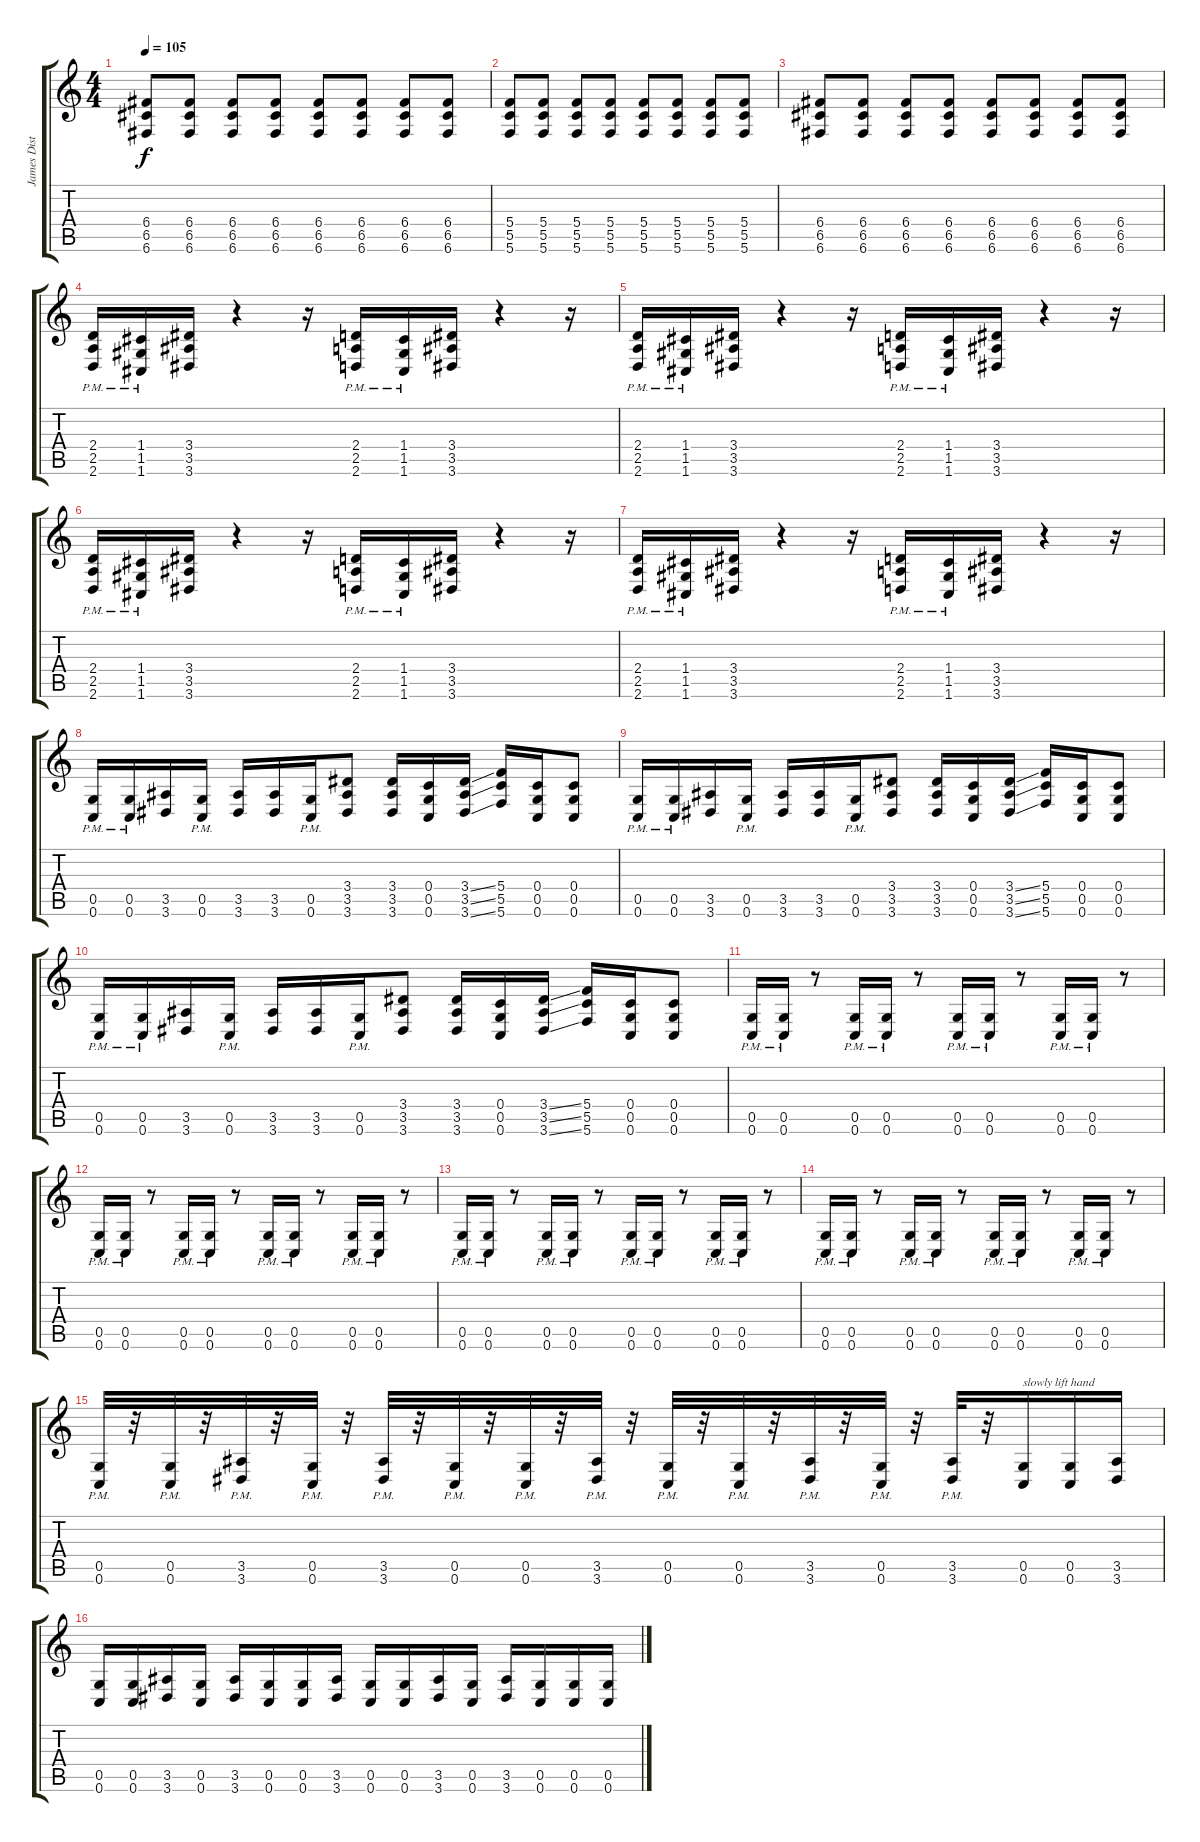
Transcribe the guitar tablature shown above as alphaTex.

\track ("James Distortion" "James Dist") {instrument distortionguitar}
\staff {score tabs}
\tuning (D4 A3 F3 C3 G2 C2) {hide}
\ts (4 4)
\tempo 105
\clef g2
\ks c
(6.4 6.5 6.6).8{dy f} (6.4 6.5 6.6).8 (6.4 6.5 6.6).8 (6.4 6.5 6.6).8 (6.4 6.5 6.6).8 (6.4 6.5 6.6).8 (6.4 6.5 6.6).8 (6.4 6.5 6.6).8 |
(5.4 5.5 5.6).8 (5.4 5.5 5.6).8 (5.4 5.5 5.6).8 (5.4 5.5 5.6).8 (5.4 5.5 5.6).8 (5.4 5.5 5.6).8 (5.4 5.5 5.6).8 (5.4 5.5 5.6).8 |
(6.4 6.5 6.6).8 (6.4 6.5 6.6).8 (6.4 6.5 6.6).8 (6.4 6.5 6.6).8 (6.4 6.5 6.6).8 (6.4 6.5 6.6).8 (6.4 6.5 6.6).8 (6.4 6.5 6.6).8 |
(2.4{pm} 2.5{pm} 2.6{pm}).16 (1.4{pm} 1.5{pm} 1.6{pm}).16 (3.4 3.5 3.6).16 r.4 r.16 (2.4{pm} 2.5{pm} 2.6{pm}).16 (1.4{pm} 1.5{pm} 1.6{pm}).16 (3.4 3.5 3.6).16 r.4 r.16 |
(2.4{pm} 2.5{pm} 2.6{pm}).16 (1.4{pm} 1.5{pm} 1.6{pm}).16 (3.4 3.5 3.6).16 r.4 r.16 (2.4{pm} 2.5{pm} 2.6{pm}).16 (1.4{pm} 1.5{pm} 1.6{pm}).16 (3.4 3.5 3.6).16 r.4 r.16 |
(2.4{pm} 2.5{pm} 2.6{pm}).16 (1.4{pm} 1.5{pm} 1.6{pm}).16 (3.4 3.5 3.6).16 r.4 r.16 (2.4{pm} 2.5{pm} 2.6{pm}).16 (1.4{pm} 1.5{pm} 1.6{pm}).16 (3.4 3.5 3.6).16 r.4 r.16 |
(2.4{pm} 2.5{pm} 2.6{pm}).16 (1.4{pm} 1.5{pm} 1.6{pm}).16 (3.4 3.5 3.6).16 r.4 r.16 (2.4{pm} 2.5{pm} 2.6{pm}).16 (1.4{pm} 1.5{pm} 1.6{pm}).16 (3.4 3.5 3.6).16 r.4 r.16 |
(0.5{pm} 0.6).16 (0.5{pm} 0.6).16 (3.5 3.6).16 (0.5{pm} 0.6).16 (3.5 3.6).16 (3.5 3.6).16 (0.5{pm} 0.6).16 (3.4 3.5 3.6).8 (3.4 3.5 3.6).16 (0.4 0.5 0.6).16 (3.4{ss} 3.5{ss} 3.6{ss}).16 (5.4 5.5 5.6).16 (0.4 0.5 0.6).16 (0.4 0.5 0.6).8 |
(0.5{pm} 0.6).16 (0.5{pm} 0.6).16 (3.5 3.6).16 (0.5{pm} 0.6).16 (3.5 3.6).16 (3.5 3.6).16 (0.5{pm} 0.6).16 (3.4 3.5 3.6).8 (3.4 3.5 3.6).16 (0.4 0.5 0.6).16 (3.4{ss} 3.5{ss} 3.6{ss}).16 (5.4 5.5 5.6).16 (0.4 0.5 0.6).16 (0.4 0.5 0.6).8 |
(0.5{pm} 0.6).16 (0.5{pm} 0.6).16 (3.5 3.6).16 (0.5{pm} 0.6).16 (3.5 3.6).16 (3.5 3.6).16 (0.5{pm} 0.6).16 (3.4 3.5 3.6).8 (3.4 3.5 3.6).16 (0.4 0.5 0.6).16 (3.4{ss} 3.5{ss} 3.6{ss}).16 (5.4 5.5 5.6).16 (0.4 0.5 0.6).16 (0.4 0.5 0.6).8 |
(0.5{pm} 0.6{pm}).16 (0.5{pm} 0.6{pm}).16 r.8 (0.5{pm} 0.6{pm}).16 (0.5{pm} 0.6{pm}).16 r.8 (0.5{pm} 0.6{pm}).16 (0.5{pm} 0.6{pm}).16 r.8 (0.5{pm} 0.6{pm}).16 (0.5{pm} 0.6{pm}).16 r.8 |
(0.5{pm} 0.6{pm}).16 (0.5{pm} 0.6{pm}).16 r.8 (0.5{pm} 0.6{pm}).16 (0.5{pm} 0.6{pm}).16 r.8 (0.5{pm} 0.6{pm}).16 (0.5{pm} 0.6{pm}).16 r.8 (0.5{pm} 0.6{pm}).16 (0.5{pm} 0.6{pm}).16 r.8 |
(0.5{pm} 0.6{pm}).16 (0.5{pm} 0.6{pm}).16 r.8 (0.5{pm} 0.6{pm}).16 (0.5{pm} 0.6{pm}).16 r.8 (0.5{pm} 0.6{pm}).16 (0.5{pm} 0.6{pm}).16 r.8 (0.5{pm} 0.6{pm}).16 (0.5{pm} 0.6{pm}).16 r.8 |
(0.5{pm} 0.6{pm}).16 (0.5{pm} 0.6{pm}).16 r.8 (0.5{pm} 0.6{pm}).16 (0.5{pm} 0.6{pm}).16 r.8 (0.5{pm} 0.6{pm}).16 (0.5{pm} 0.6{pm}).16 r.8 (0.5{pm} 0.6{pm}).16 (0.5{pm} 0.6{pm}).16 r.8 |
(0.5{pm} 0.6{pm}).32 r.32 (0.5{pm} 0.6{pm}).32 r.32 (3.5{pm} 3.6{pm}).32 r.32 (0.5{pm} 0.6{pm}).32 r.32 (3.5{pm} 3.6{pm}).32 r.32 (0.5{pm} 0.6{pm}).32 r.32 (0.5{pm} 0.6{pm}).32 r.32 (3.5{pm} 3.6{pm}).32 r.32 (0.5{pm} 0.6{pm}).32 r.32 (0.5{pm} 0.6{pm}).32 r.32 (3.5{pm} 3.6{pm}).32 r.32 (0.5{pm} 0.6{pm}).32 r.32 (3.5{pm} 3.6{pm}).32 r.32 (0.5 0.6).16{txt "slowly lift hand"} (0.5 0.6).16 (3.5 3.6).16 |
(0.5 0.6).16 (0.5 0.6).16 (3.5 3.6).16 (0.5 0.6).16 (3.5 3.6).16 (0.5 0.6).16 (0.5 0.6).16 (3.5 3.6).16 (0.5 0.6).16 (0.5 0.6).16 (3.5 3.6).16 (0.5 0.6).16 (3.5 3.6).16 (0.5 0.6).16 (0.5 0.6).16 (0.5 0.6).16
